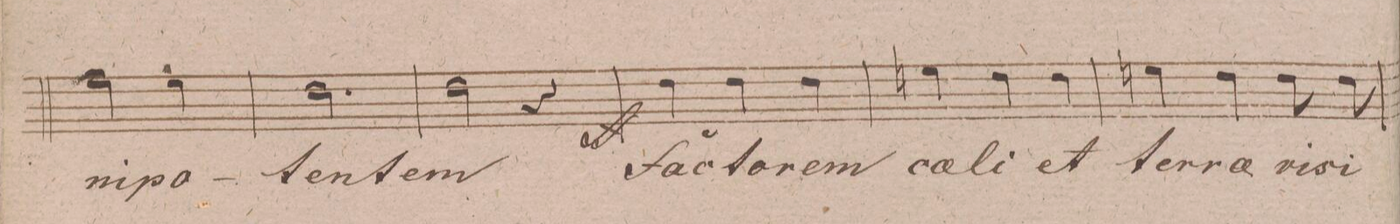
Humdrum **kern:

**kern	**text	**dynam
*I"Alto.	*	*
*clefC3	*	*
*k[f#]	*	*
*M3/4	*	*
2g\	-ni-	.
4f#\	-po-	.
=16	=16	=16
2.e\	-ten-	.
=17	=17	=17
2e\	-tem	.
4r	.	.
=18	=18	=18
4e\	fac-	ff
4e\	-to-	.
4e\	-rem	.
=19	=19	=19
4fn\	coe-	.
4e\	-li	.
4e\	et	.
=20	=20	=20
4fn\	ter-	.
4e\	-rae	.
8e\	vi-	.
8e\	-si-	.
=21	=21	=21
*-	*-	*-
